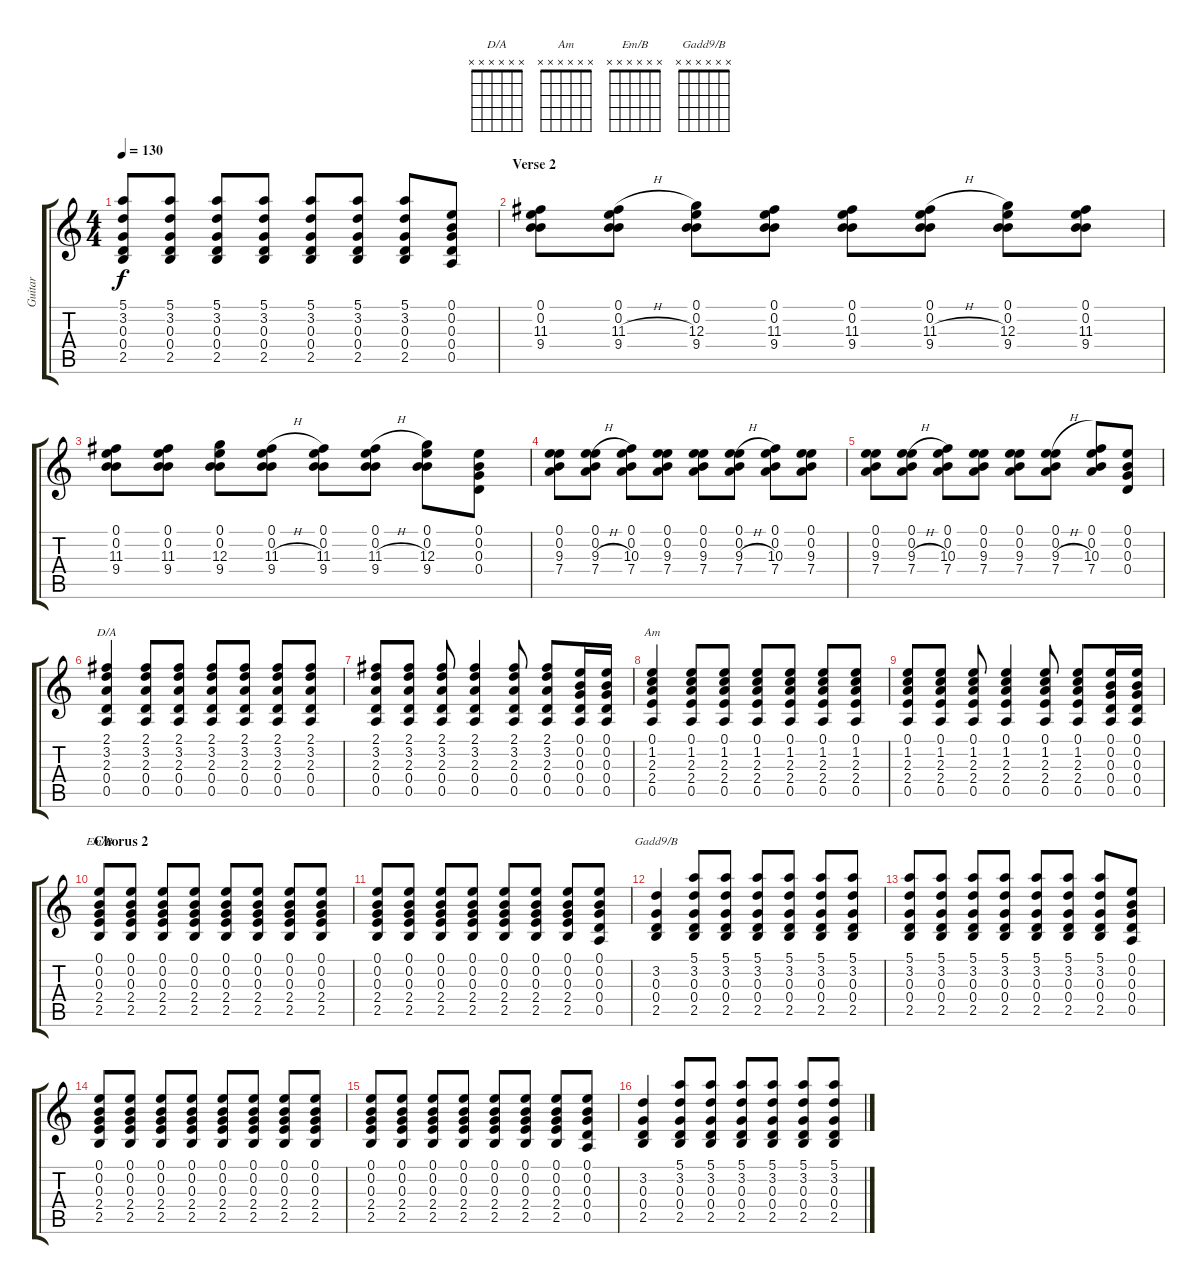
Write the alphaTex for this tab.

\track ("Guitar" "Guitar") {instrument distortionguitar}
\staff {score tabs}
\tuning (E4 B3 G3 D3 A2 E2) {hide}
\chord ("D/A" x x x x x x) {firstfret 0}
\chord ("Am" x x x x x x) {firstfret 0}
\chord ("Em/B" x x x x x x) {firstfret 0}
\chord ("Gadd9/B" x x x x x x) {firstfret 0}
\ts (4 4)
\tempo 130
\clef g2
\ks c
(5.1 3.2 0.3 0.4 2.5).8{dy f} (5.1 3.2 0.3 0.4 2.5).8 (5.1 3.2 0.3 0.4 2.5).8 (5.1 3.2 0.3 0.4 2.5).8 (5.1 3.2 0.3 0.4 2.5).8 (5.1 3.2 0.3 0.4 2.5).8 (5.1 3.2 0.3 0.4 2.5).8 (0.1 0.2 0.3 0.4 0.5).8 |
\section ("" "Verse 2")
(0.1 0.2 11.3 9.4).8 (0.1 0.2 11.3{h} 9.4).8 (0.1 0.2 12.3 9.4).8 (0.1 0.2 11.3 9.4).8 (0.1 0.2 11.3 9.4).8 (0.1 0.2 11.3{h} 9.4).8 (0.1 0.2 12.3 9.4).8 (0.1 0.2 11.3 9.4).8 |
(0.1 0.2 11.3 9.4).8 (0.1 0.2 11.3 9.4).8 (0.1 0.2 12.3 9.4).8 (0.1 0.2 11.3{h} 9.4).8 (0.1 0.2 11.3 9.4).8 (0.1 0.2 11.3{h} 9.4).8 (0.1 0.2 12.3 9.4).8 (0.1 0.2 0.3 0.4).8 |
(0.1 0.2 9.3 7.4).8 (0.1 0.2 9.3{h} 7.4).8 (0.1 0.2 10.3 7.4).8 (0.1 0.2 9.3 7.4).8 (0.1 0.2 9.3 7.4).8 (0.1 0.2 9.3{h} 7.4).8 (0.1 0.2 10.3 7.4).8 (0.1 0.2 9.3 7.4).8 |
(0.1 0.2 9.3 7.4).8 (0.1 0.2 9.3{h} 7.4).8 (0.1 0.2 10.3 7.4).8 (0.1 0.2 9.3 7.4).8 (0.1 0.2 9.3 7.4).8 (0.1 0.2 9.3{h} 7.4).8 (0.1 0.2 10.3 7.4).8 (0.1 0.2 0.3 0.4).8 |
(2.1 3.2 2.3 0.4 0.5).4{ch "D/A"} (2.1 3.2 2.3 0.4 0.5).8 (2.1 3.2 2.3 0.4 0.5).8 (2.1 3.2 2.3 0.4 0.5).8 (2.1 3.2 2.3 0.4 0.5).8 (2.1 3.2 2.3 0.4 0.5).8 (2.1 3.2 2.3 0.4 0.5).8 |
(2.1 3.2 2.3 0.4 0.5).8 (2.1 3.2 2.3 0.4 0.5).8 (2.1 3.2 2.3 0.4 0.5).8 (2.1 3.2 2.3 0.4 0.5).4 (2.1 3.2 2.3 0.4 0.5).8 (2.1 3.2 2.3 0.4 0.5).8 (0.1 0.2 0.3 0.4 0.5).16 (0.1 0.2 0.3 0.4 0.5).16 |
(0.1 1.2 2.3 2.4 0.5).4{ch "Am"} (0.1 1.2 2.3 2.4 0.5).8 (0.1 1.2 2.3 2.4 0.5).8 (0.1 1.2 2.3 2.4 0.5).8 (0.1 1.2 2.3 2.4 0.5).8 (0.1 1.2 2.3 2.4 0.5).8 (0.1 1.2 2.3 2.4 0.5).8 |
(0.1 1.2 2.3 2.4 0.5).8 (0.1 1.2 2.3 2.4 0.5).8 (0.1 1.2 2.3 2.4 0.5).8 (0.1 1.2 2.3 2.4 0.5).4 (0.1 1.2 2.3 2.4 0.5).8 (0.1 1.2 2.3 2.4 0.5).8 (0.1 0.2 0.3 0.4 0.5).16 (0.1 0.2 0.3 0.4 0.5).16 |
\section ("" "Chorus 2")
(0.1 0.2 0.3 2.4 2.5).8{ch "Em/B"} (0.1 0.2 0.3 2.4 2.5).8 (0.1 0.2 0.3 2.4 2.5).8 (0.1 0.2 0.3 2.4 2.5).8 (0.1 0.2 0.3 2.4 2.5).8 (0.1 0.2 0.3 2.4 2.5).8 (0.1 0.2 0.3 2.4 2.5).8 (0.1 0.2 0.3 2.4 2.5).8 |
(0.1 0.2 0.3 2.4 2.5).8 (0.1 0.2 0.3 2.4 2.5).8 (0.1 0.2 0.3 2.4 2.5).8 (0.1 0.2 0.3 2.4 2.5).8 (0.1 0.2 0.3 2.4 2.5).8 (0.1 0.2 0.3 2.4 2.5).8 (0.1 0.2 0.3 2.4 2.5).8 (0.1 0.2 0.3 0.4 0.5).8 |
(3.2 0.3 0.4 2.5).4{ch "Gadd9/B"} (5.1 3.2 0.3 0.4 2.5).8 (5.1 3.2 0.3 0.4 2.5).8 (5.1 3.2 0.3 0.4 2.5).8 (5.1 3.2 0.3 0.4 2.5).8 (5.1 3.2 0.3 0.4 2.5).8 (5.1 3.2 0.3 0.4 2.5).8 |
(5.1 3.2 0.3 0.4 2.5).8 (5.1 3.2 0.3 0.4 2.5).8 (5.1 3.2 0.3 0.4 2.5).8 (5.1 3.2 0.3 0.4 2.5).8 (5.1 3.2 0.3 0.4 2.5).8 (5.1 3.2 0.3 0.4 2.5).8 (5.1 3.2 0.3 0.4 2.5).8 (0.1 0.2 0.3 0.4 0.5).8 |
(0.1 0.2 0.3 2.4 2.5).8 (0.1 0.2 0.3 2.4 2.5).8 (0.1 0.2 0.3 2.4 2.5).8 (0.1 0.2 0.3 2.4 2.5).8 (0.1 0.2 0.3 2.4 2.5).8 (0.1 0.2 0.3 2.4 2.5).8 (0.1 0.2 0.3 2.4 2.5).8 (0.1 0.2 0.3 2.4 2.5).8 |
(0.1 0.2 0.3 2.4 2.5).8 (0.1 0.2 0.3 2.4 2.5).8 (0.1 0.2 0.3 2.4 2.5).8 (0.1 0.2 0.3 2.4 2.5).8 (0.1 0.2 0.3 2.4 2.5).8 (0.1 0.2 0.3 2.4 2.5).8 (0.1 0.2 0.3 2.4 2.5).8 (0.1 0.2 0.3 0.4 0.5).8 |
(3.2 0.3 0.4 2.5).4 (5.1 3.2 0.3 0.4 2.5).8 (5.1 3.2 0.3 0.4 2.5).8 (5.1 3.2 0.3 0.4 2.5).8 (5.1 3.2 0.3 0.4 2.5).8 (5.1 3.2 0.3 0.4 2.5).8 (5.1 3.2 0.3 0.4 2.5).8
